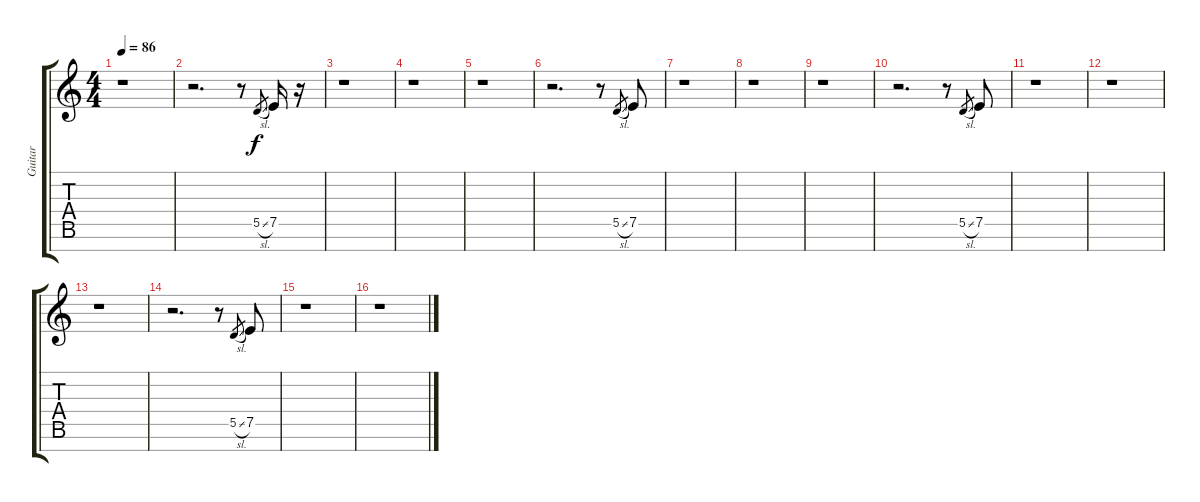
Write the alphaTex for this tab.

\track ("Guitar" "Guitar") {instrument distortionguitar}
\staff {score tabs}
\tuning (E4 B3 G3 D3 A2 E2 B1) {hide}
\ts (4 4)
\tempo 86
\clef g2
\ks c
r.1{dy f instrument distortionguitar} |
r.2{d volume 8 balance 8 instrument guitarfretnoise} r.8 5.5{sl}.8{gr} 7.5.16 r.16 |
r.1 |
r.1 |
r.1 |
r.2{d} r.8 5.5{sl}.8{gr} 7.5.8 |
r.1 |
r.1 |
r.1 |
r.2{d} r.8 5.5{sl}.8{gr} 7.5.8 |
r.1 |
r.1 |
r.1 |
r.2{d} r.8 5.5{sl}.8{gr} 7.5.8 |
r.1 |
r.1
